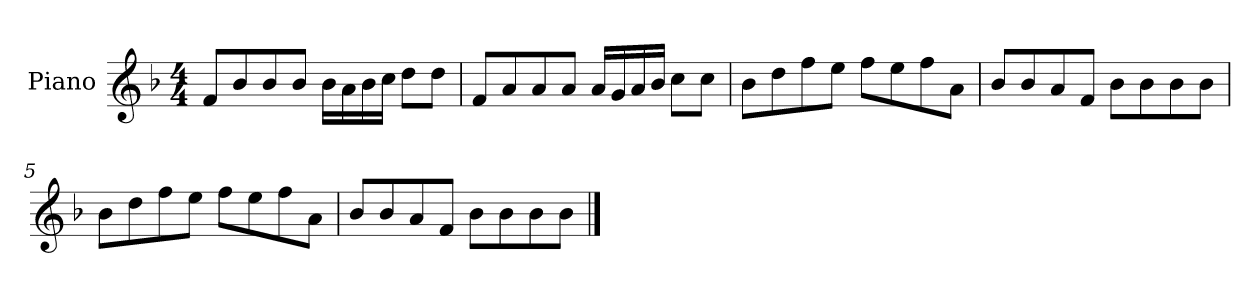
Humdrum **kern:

**kern
*part1
*staff1
*I"Piano
*I'P-no
*clefG2
*k[b-]
*M4/4
*MM90
=1
8f/L
8b-/
8b-/
8b-/J
16b-\LL
16a\
16b-\
16cc\JJ
8dd\L
8dd\J
=2
8f/L
8a/
8a/
8a/J
16a/LL
16g/
16a/
16b-/JJ
8cc\L
8cc\J
=3
8b-\L
8dd\
8ff\
8ee\J
8ff\L
8ee\
8ff\
8a\J
=4
8b-/L
8b-/
8a/
8f/J
8b-\L
8b-\
8b-\
8b-\J
!!LO:LB:g=z
=5
8b-\L
8dd\
8ff\
8ee\J
8ff\L
8ee\
8ff\
8a\J
=6
8b-/L
8b-/
8a/
8f/J
8b-\L
8b-\
8b-\
8b-\J
==
*-
